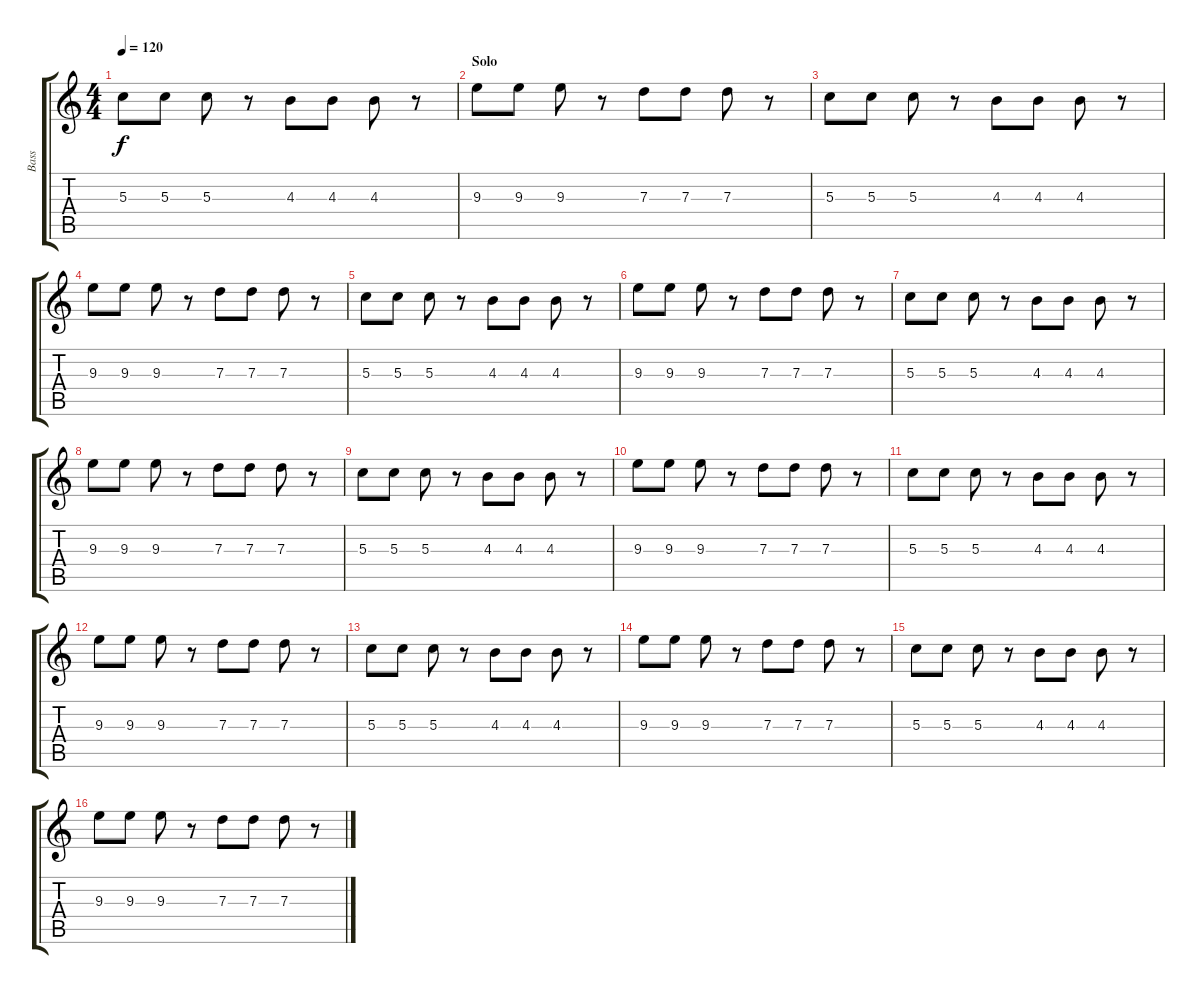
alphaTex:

\track ("Bass" "Bass") {instrument electricbassfinger}
\staff {score tabs}
\tuning (E4 B3 G3 D3 A2 E2) {hide}
\ts (4 4)
\tempo 120
\clef g2
\ks c
5.3.8{dy f} 5.3.8 5.3.8 r.8 4.3.8 4.3.8 4.3.8 r.8 |
\section ("" "Solo")
9.3.8 9.3.8 9.3.8 r.8 7.3.8 7.3.8 7.3.8 r.8 |
5.3.8 5.3.8 5.3.8 r.8 4.3.8 4.3.8 4.3.8 r.8 |
9.3.8 9.3.8 9.3.8 r.8 7.3.8 7.3.8 7.3.8 r.8 |
5.3.8 5.3.8 5.3.8 r.8 4.3.8 4.3.8 4.3.8 r.8 |
9.3.8 9.3.8 9.3.8 r.8 7.3.8 7.3.8 7.3.8 r.8 |
5.3.8 5.3.8 5.3.8 r.8 4.3.8 4.3.8 4.3.8 r.8 |
9.3.8 9.3.8 9.3.8 r.8 7.3.8 7.3.8 7.3.8 r.8 |
5.3.8 5.3.8 5.3.8 r.8 4.3.8 4.3.8 4.3.8 r.8 |
9.3.8 9.3.8 9.3.8 r.8 7.3.8 7.3.8 7.3.8 r.8 |
5.3.8 5.3.8 5.3.8 r.8 4.3.8 4.3.8 4.3.8 r.8 |
9.3.8 9.3.8 9.3.8 r.8 7.3.8 7.3.8 7.3.8 r.8 |
5.3.8 5.3.8 5.3.8 r.8 4.3.8 4.3.8 4.3.8 r.8 |
9.3.8 9.3.8 9.3.8 r.8 7.3.8 7.3.8 7.3.8 r.8 |
5.3.8 5.3.8 5.3.8 r.8 4.3.8 4.3.8 4.3.8 r.8 |
9.3.8 9.3.8 9.3.8 r.8 7.3.8 7.3.8 7.3.8 r.8
